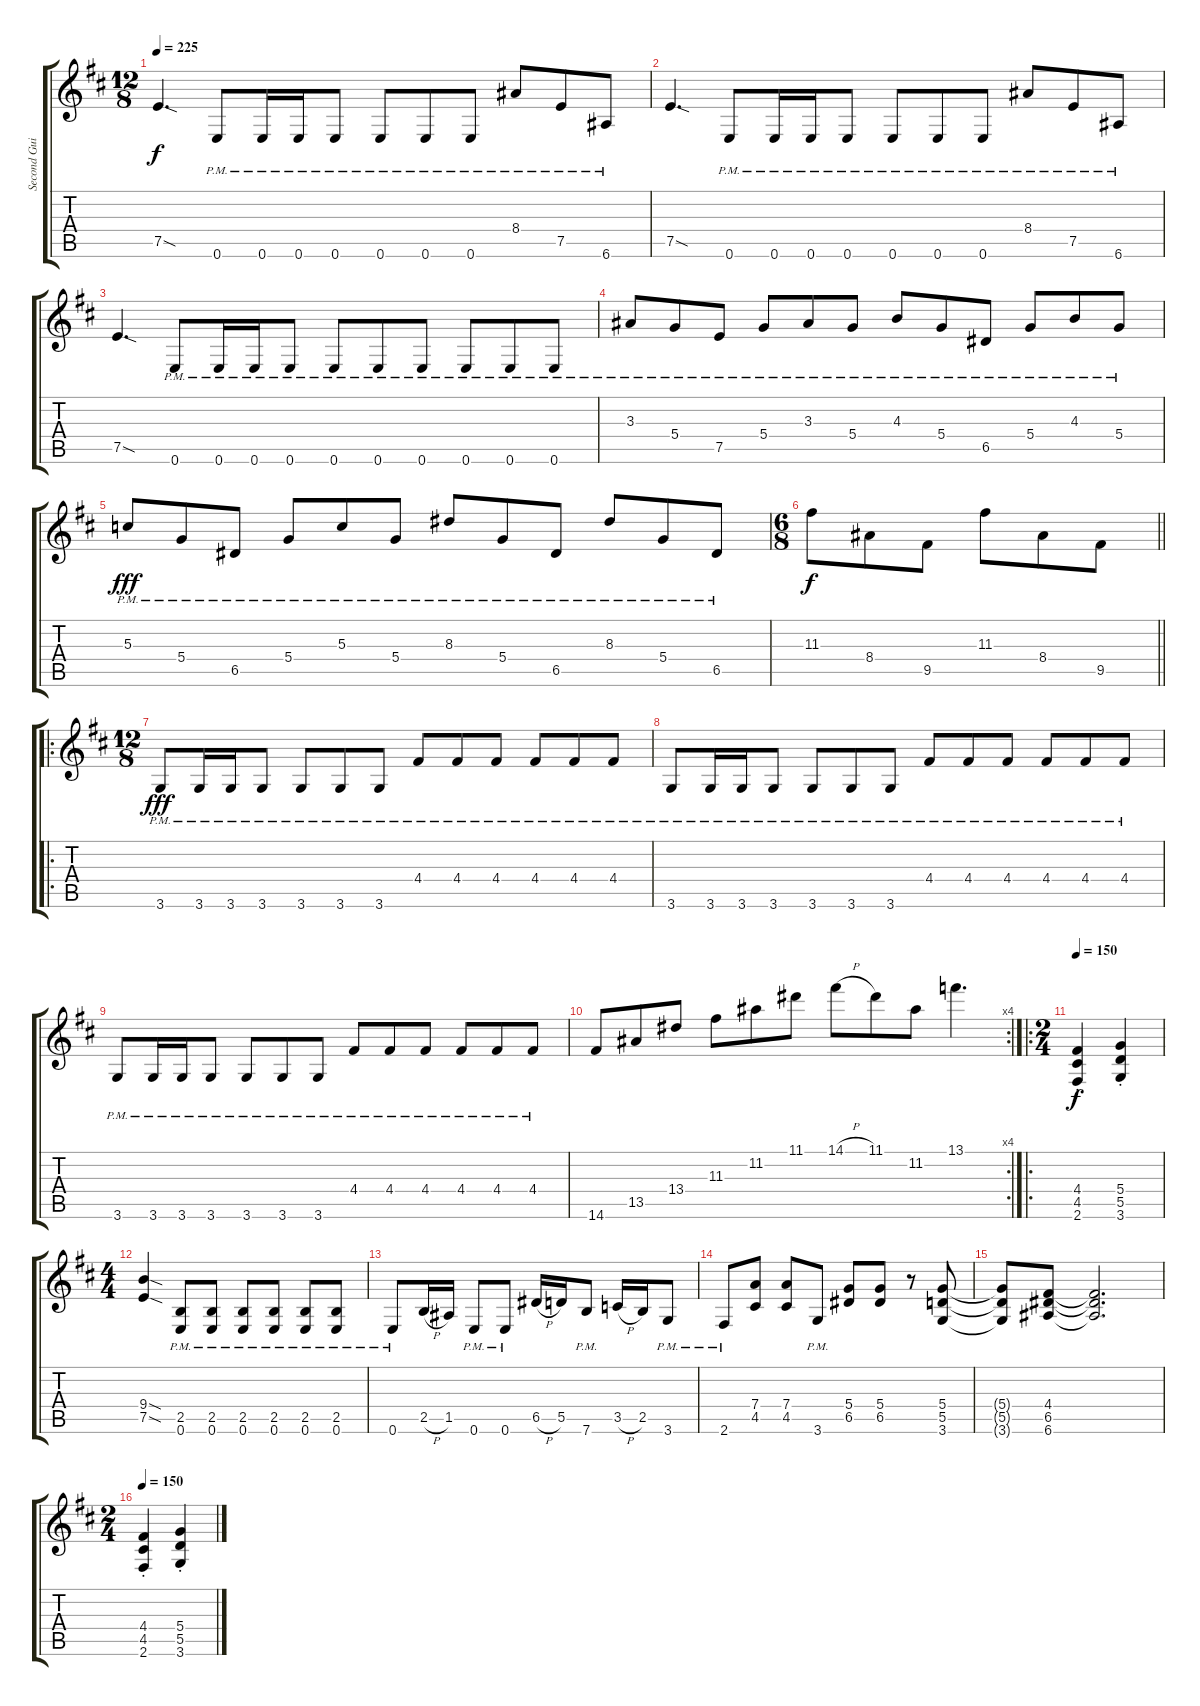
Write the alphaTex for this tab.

\track ("Second Guitar" "Second Gui") {instrument overdrivenguitar}
\staff {score tabs}
\tuning (E4 B3 G3 D3 A2 E2) {hide}
\ts (12 8)
\tempo 225
\clef g2
\ks d
7.5{sod}.4{d dy f} 0.6{pm}.8 0.6{pm}.16 0.6{pm}.16 0.6{pm}.8 0.6{pm}.8 0.6{pm}.8 0.6{pm}.8 8.4{pm}.8 7.5{pm}.8 6.6{pm}.8 |
7.5{sod}.4{d} 0.6{pm}.8 0.6{pm}.16 0.6{pm}.16 0.6{pm}.8 0.6{pm}.8 0.6{pm}.8 0.6{pm}.8 8.4{pm}.8 7.5{pm}.8 6.6{pm}.8 |
7.5{sod}.4{d} 0.6{pm}.8 0.6{pm}.16 0.6{pm}.16 0.6{pm}.8 0.6{pm}.8 0.6{pm}.8 0.6{pm}.8 0.6{pm}.8 0.6{pm}.8 0.6{pm}.8 |
3.3{pm}.8 5.4{pm}.8 7.5{pm}.8 5.4{pm}.8 3.3{pm}.8 5.4{pm}.8 4.3{pm}.8 5.4{pm}.8 6.5{pm}.8 5.4{pm}.8 4.3{pm}.8 5.4{pm}.8 |
5.3{pm}.8{dy fff} 5.4{pm}.8 6.5{pm}.8 5.4{pm}.8 5.3{pm}.8 5.4{pm}.8 8.3{pm}.8 5.4{pm}.8 6.5{pm}.8 8.3{pm}.8 5.4{pm}.8 6.5{pm}.8 |
\ts (6 8)
\barLineRight lightlight
11.3.8{dy f} 8.4.8 9.5.8 11.3.8 8.4.8 9.5.8 |
\ro
\ts (12 8)
3.6{pm}.8{dy fff} 3.6{pm}.16 3.6{pm}.16 3.6{pm}.8 3.6{pm}.8 3.6{pm}.8 3.6{pm}.8 4.4{pm}.8 4.4{pm}.8 4.4{pm}.8 4.4{pm}.8 4.4{pm}.8 4.4{pm}.8 |
3.6{pm}.8 3.6{pm}.16 3.6{pm}.16 3.6{pm}.8 3.6{pm}.8 3.6{pm}.8 3.6{pm}.8 4.4{pm}.8 4.4{pm}.8 4.4{pm}.8 4.4{pm}.8 4.4{pm}.8 4.4{pm}.8 |
3.6{pm}.8 3.6{pm}.16 3.6{pm}.16 3.6{pm}.8 3.6{pm}.8 3.6{pm}.8 3.6{pm}.8 4.4{pm}.8 4.4{pm}.8 4.4{pm}.8 4.4{pm}.8 4.4{pm}.8 4.4{pm}.8 |
\rc 4
14.6.8 13.5.8 13.4.8 11.3.8 11.2.8 11.1.8 14.1{h}.8 11.1.8 11.2.8 13.1.4{d} |
\ro
\ts (2 4)
\tempo 145
\tempo 150
(4.4{st} 4.5{st} 2.6{st}).4{dy f} (5.4{st} 5.5{st} 3.6{st}).4 |
\ts (4 4)
(9.4{sod} 7.5{sod}).4 (2.5{pm} 0.6{pm}).8 (2.5{pm} 0.6{pm}).8 (2.5{pm} 0.6{pm}).8 (2.5{pm} 0.6{pm}).8 (2.5{pm} 0.6{pm}).8 (2.5{pm} 0.6{pm}).8 |
0.6{pm}.8 2.5{h}.16 1.5.16 0.6{pm}.8 0.6{pm}.8 6.5{h}.16 5.5.16 7.6{pm}.8 3.5{h}.16 2.5.16 3.6{pm}.8 |
2.6{pm}.8 (7.4 4.5).8 (7.4 4.5).8 3.6{pm}.8 (5.4 6.5).8 (5.4 6.5).8 r.8 (5.4 5.5 3.6).8 |
(5.4{t} 5.5{t} 3.6{t}).8 (4.4 6.5 6.6).8 (4.4{t} 6.5{t} 6.6{t}).2{d} |
\ts (2 4)
\tempo 145
\tempo 150
(4.4{st} 4.5{st} 2.6{st}).4 (5.4{st} 5.5{st} 3.6{st}).4
